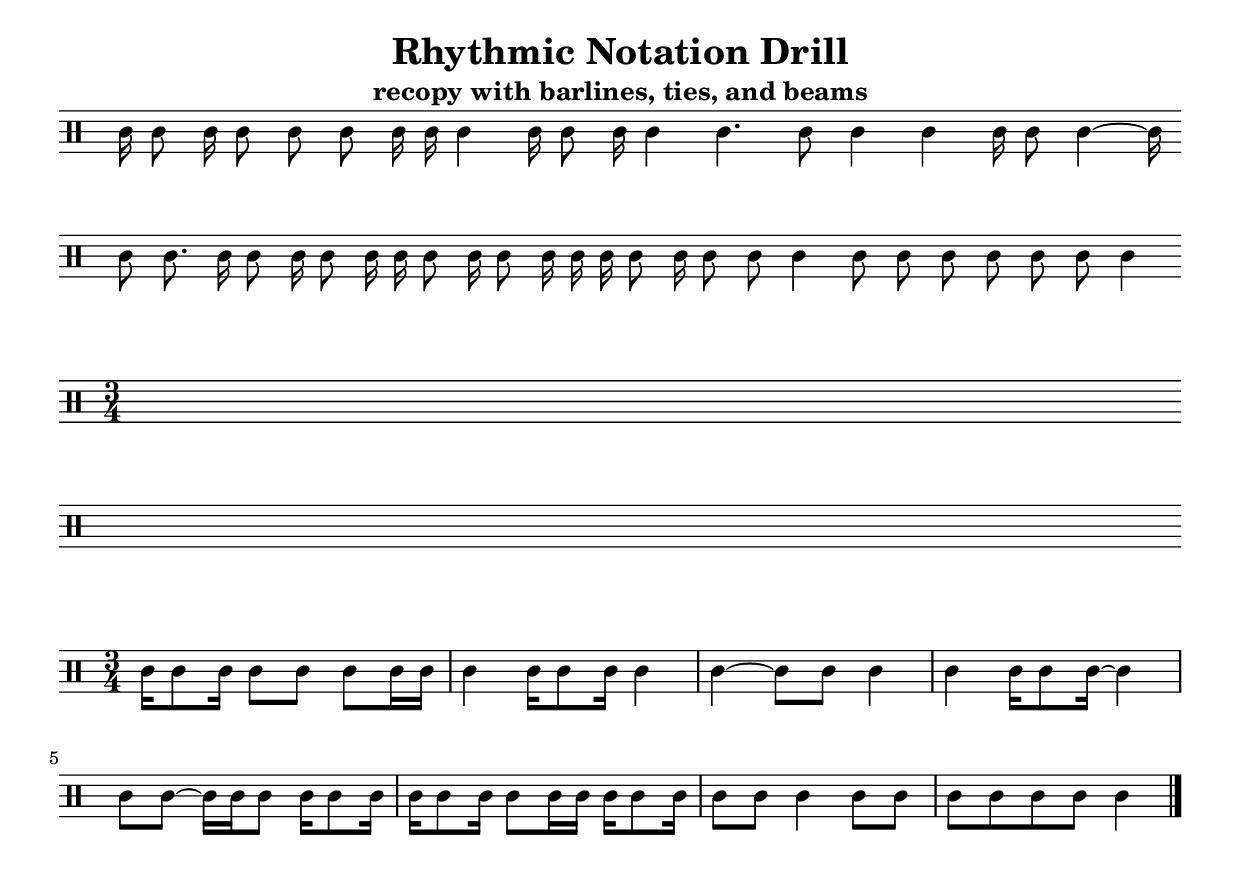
\version "2.16.1"
\language "english"

\header {
	title = "Rhythmic Notation Drill"
	subtitle = "recopy with barlines, ties, and beams"
}

\paper {
	indent = #0
	%ragged-right = ##t
	ragged-bottom = ##t
}

%[1, 2, 1, 2, 2, 2, 1, 1, 4, 1, 2, 1, 4, 4, 2, 2, 4, 4, 1, 2, 1, 4, 2, 2, 1, 1, 2, 1, 2, 1, 1, 2, 1, 2, 1, 1, 1, 2, 1, 2, 2, 4, 2, 2, 2, 2, 2, 2, 4]
rhythms_with_ties = \relative c' { \time 3/4c16 c8 c16 c8 c8 c8 c16 c16 c4 c16 c8 c16 c4 c4 ~c8 c8 c4 c4 c16 c8 c16 ~c4 c8 c8 ~c16 c16 c8 c16 c8 c16 c16 c8 c16 c8 c16 c16 c16 c8 c16 c8 c8 c4 c8 c8 c8 c8 c8 c8 c4 \bar "|." }
%[1, 2, 1, 2, 2, 2, 1, 1, 4, 1, 2, 1, 4, 6, 2, 4, 4, 1, 2, 5, 2, 3, 1, 2, 1, 2, 1, 1, 2, 1, 2, 1, 1, 1, 2, 1, 2, 2, 4, 2, 2, 2, 2, 2, 2, 4]
rhythms_no_ties = \relative c' { \time 3/4c16 c8 c16 c8 c8 c8 c16 c16 c4 c16 c8 c16 c4 c4. c8 c4 c4 c16 c8 c4~c16 c8 c8. c16 c8 c16 c8 c16 c16 c8 c16 c8 c16 c16 c16 c8 c16 c8 c8 c4 c8 c8 c8 c8 c8 c8 c4 \bar "|." }


\new Staff \relative c' {
	\override Score.BarNumber #'stencil = ##f
	\clef percussion
	
	\override Staff.TimeSignature #'stencil = ##f

	\override Staff.BarLine #'stencil = ##f
	\autoBeamOff
	\rhythms_no_ties
}

\new Staff \relative c' { 
	\clef percussion

	\autoBeamOff

	\override Score.BarNumber #'stencil = ##f
	\override Staff.BarLine #'stencil = ##f
	\override NoteHead #'transparent = ##t
	\override Stem #'transparent = ##t
	\override Flag #'transparent = ##t
	\override Dots #'transparent = ##t
	\override Tie #'transparent = ##t
	\rhythms_with_ties
}

\new Staff \relative c' {
	\clef percussion
	\rhythms_with_ties
}



